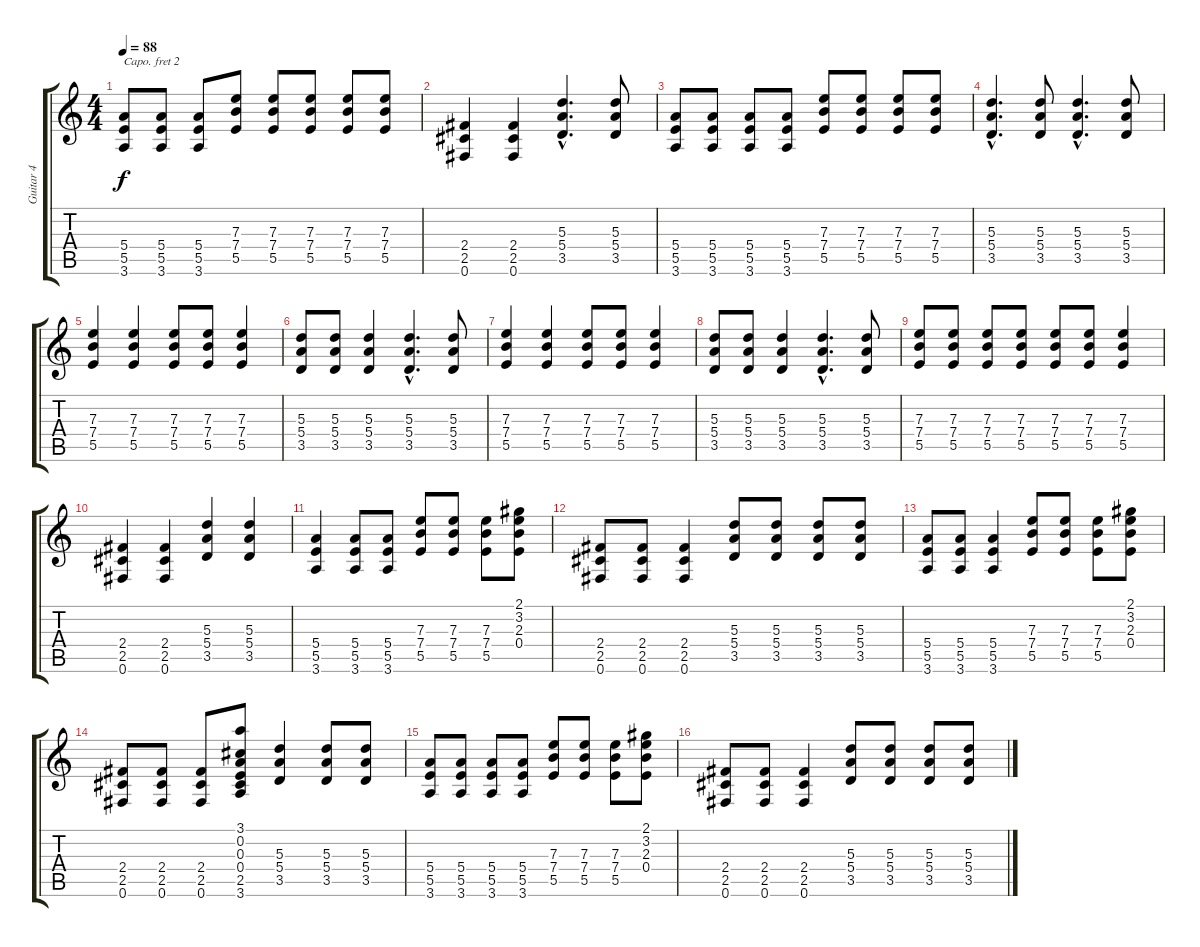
\track ("Guitar 4 " "Guitar 4 ") {instrument distortionguitar}
\staff {score tabs}
\capo 2
\tuning (E4 B3 G3 D3 A2 E2) {hide}
\ts (4 4)
\tempo 88
\clef g2
\ks c
(5.4 5.5 3.6).8{dy f} (5.4 5.5 3.6).8 (5.4 5.5 3.6).8 (7.3 7.4 5.5).8 (7.3 7.4 5.5).8 (7.3 7.4 5.5).8 (7.3 7.4 5.5).8 (7.3 7.4 5.5).8 |
(2.4 2.5 0.6).4 (2.4 2.5 0.6).4 (5.3{hac} 5.4{hac} 3.5{hac}).4{d} (5.3 5.4 3.5).8 |
(5.4 5.5 3.6).8 (5.4 5.5 3.6).8 (5.4 5.5 3.6).8 (5.4 5.5 3.6).8 (7.3 7.4 5.5).8 (7.3 7.4 5.5).8 (7.3 7.4 5.5).8 (7.3 7.4 5.5).8 |
(5.3{hac} 5.4{hac} 3.5{hac}).4{d} (5.3 5.4 3.5).8 (5.3{hac} 5.4{hac} 3.5{hac}).4{d} (5.3 5.4 3.5).8 |
(7.3 7.4 5.5).4 (7.3 7.4 5.5).4 (7.3 7.4 5.5).8 (7.3 7.4 5.5).8 (7.3 7.4 5.5).4 |
(5.3 5.4 3.5).8 (5.3 5.4 3.5).8 (5.3 5.4 3.5).4 (5.3{hac} 5.4{hac} 3.5{hac}).4{d} (5.3 5.4 3.5).8 |
(7.3 7.4 5.5).4 (7.3 7.4 5.5).4 (7.3 7.4 5.5).8 (7.3 7.4 5.5).8 (7.3 7.4 5.5).4 |
(5.3 5.4 3.5).8 (5.3 5.4 3.5).8 (5.3 5.4 3.5).4 (5.3{hac} 5.4{hac} 3.5{hac}).4{d} (5.3 5.4 3.5).8 |
(7.3 7.4 5.5).8 (7.3 7.4 5.5).8 (7.3 7.4 5.5).8 (7.3 7.4 5.5).8 (7.3 7.4 5.5).8 (7.3 7.4 5.5).8 (7.3 7.4 5.5).4 |
(2.4 2.5 0.6).4 (2.4 2.5 0.6).4 (5.3 5.4 3.5).4 (5.3 5.4 3.5).4 |
(5.4 5.5 3.6).4 (5.4 5.5 3.6).8 (5.4 5.5 3.6).8 (7.3 7.4 5.5).8 (7.3 7.4 5.5).8 (7.3 7.4 5.5).8 (2.1 3.2 2.3 0.4).8 |
(2.4 2.5 0.6).8 (2.4 2.5 0.6).8 (2.4 2.5 0.6).4 (5.3 5.4 3.5).8 (5.3 5.4 3.5).8 (5.3 5.4 3.5).8 (5.3 5.4 3.5).8 |
(5.4 5.5 3.6).8 (5.4 5.5 3.6).8 (5.4 5.5 3.6).4 (7.3 7.4 5.5).8 (7.3 7.4 5.5).8 (7.3 7.4 5.5).8 (2.1 3.2 2.3 0.4).8 |
(2.4 2.5 0.6).8 (2.4 2.5 0.6).8 (2.4 2.5 0.6).8 (3.1 0.2 0.3 0.4 2.5 3.6).8 (5.3 5.4 3.5).4 (5.3 5.4 3.5).8 (5.3 5.4 3.5).8 |
(5.4 5.5 3.6).8 (5.4 5.5 3.6).8 (5.4 5.5 3.6).8 (5.4 5.5 3.6).8 (7.3 7.4 5.5).8 (7.3 7.4 5.5).8 (7.3 7.4 5.5).8 (2.1 3.2 2.3 0.4).8 |
(2.4 2.5 0.6).8 (2.4 2.5 0.6).8 (2.4 2.5 0.6).4 (5.3 5.4 3.5).8 (5.3 5.4 3.5).8 (5.3 5.4 3.5).8 (5.3 5.4 3.5).8
